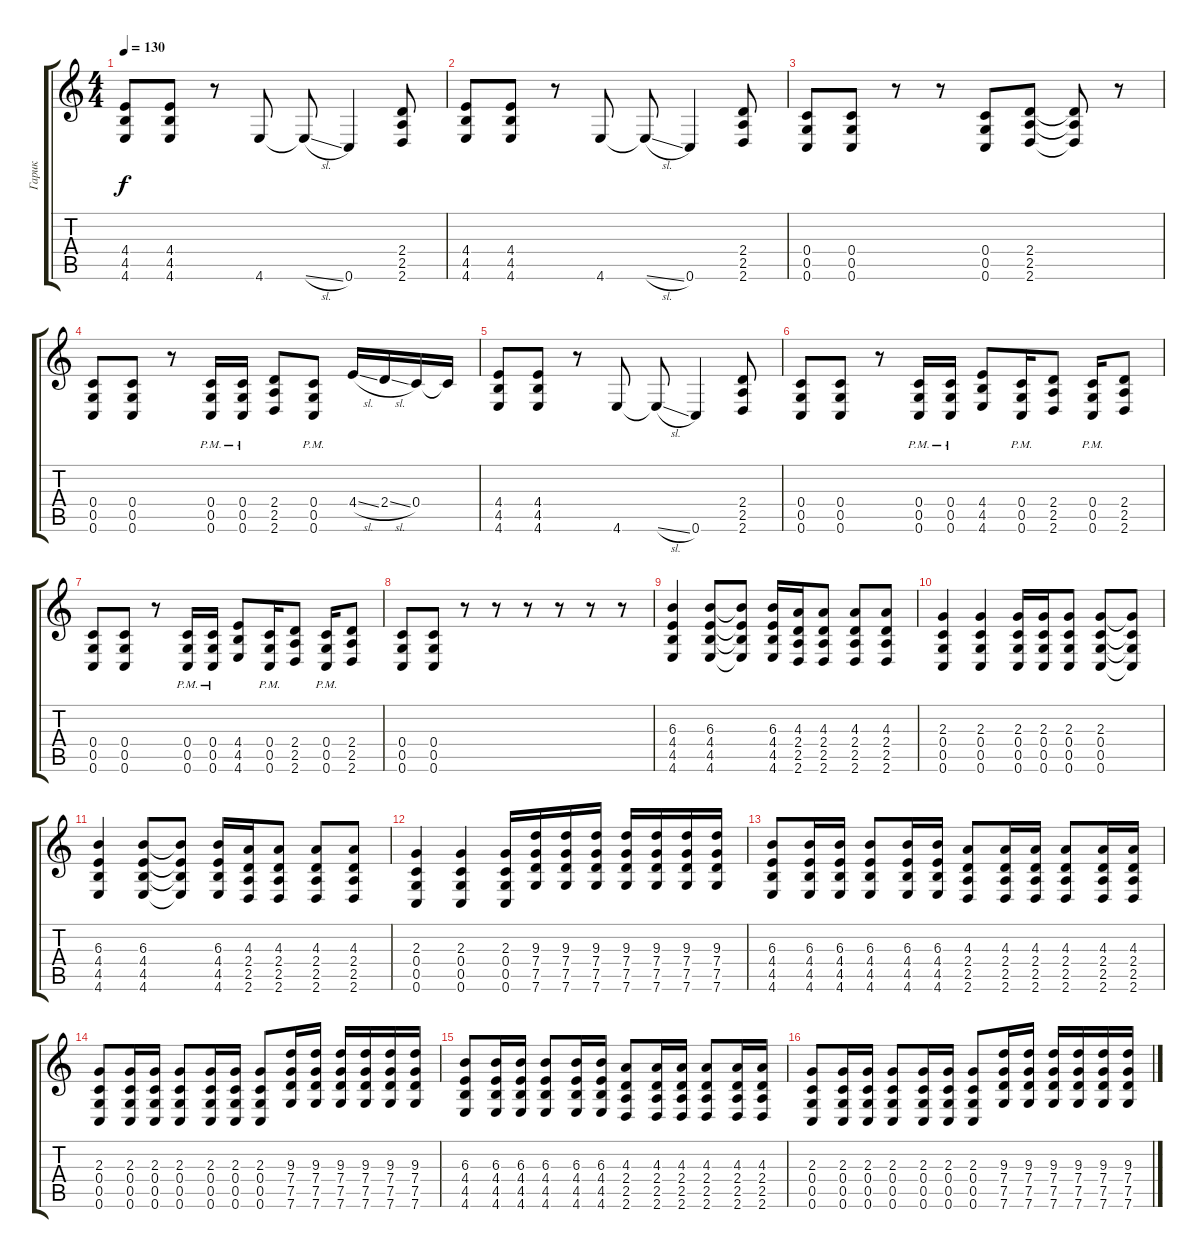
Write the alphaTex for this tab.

\track ("Гарик" "Гарик") {instrument distortionguitar}
\staff {score tabs}
\tuning (D4 A3 F3 C3 G2 C2) {hide}
\ts (4 4)
\tempo 130
\clef g2
\ks c
(4.4 4.5 4.6).8{dy f} (4.4 4.5 4.6).8 r.8 4.6.8 4.6{sl t}.8 0.6.4 (2.4 2.5 2.6).8 |
(4.4 4.5 4.6).8 (4.4 4.5 4.6).8 r.8 4.6.8 4.6{sl t}.8 0.6.4 (2.4 2.5 2.6).8 |
(0.4 0.5 0.6).8 (0.4 0.5 0.6).8 r.8 r.8 (0.4 0.5 0.6).8 (2.4 2.5 2.6).8 (2.4{t} 2.5{t} 2.6{t}).8 r.8 |
(0.4 0.5 0.6).8 (0.4 0.5 0.6).8 r.8 (0.4{pm} 0.5{pm} 0.6{pm}).16 (0.4{pm} 0.5{pm} 0.6{pm}).16 (2.4 2.5 2.6).8 (0.4{pm} 0.5{pm} 0.6{pm}).8 4.4{sl}.16 2.4{sl}.16 0.4.16 0.4{t}.16 |
(4.4 4.5 4.6).8 (4.4 4.5 4.6).8 r.8 4.6.8 4.6{sl t}.8 0.6.4 (2.4 2.5 2.6).8 |
(0.4 0.5 0.6).8 (0.4 0.5 0.6).8 r.8 (0.4{pm} 0.5{pm} 0.6{pm}).16 (0.4{pm} 0.5{pm} 0.6{pm}).16 (4.4 4.5 4.6).8 (0.4{pm} 0.5{pm} 0.6{pm}).16 (2.4 2.5 2.6).8 (0.4{pm} 0.5{pm} 0.6{pm}).16 (2.4 2.5 2.6).8 |
(0.4 0.5 0.6).8 (0.4 0.5 0.6).8 r.8 (0.4{pm} 0.5{pm} 0.6{pm}).16 (0.4{pm} 0.5{pm} 0.6{pm}).16 (4.4 4.5 4.6).8 (0.4{pm} 0.5{pm} 0.6{pm}).16 (2.4 2.5 2.6).8 (0.4{pm} 0.5{pm} 0.6{pm}).16 (2.4 2.5 2.6).8 |
(0.4 0.5 0.6).8 (0.4 0.5 0.6).8 r.8 r.8 r.8 r.8 r.8 r.8 |
(6.3 4.4 4.5 4.6).4 (6.3 4.4 4.5 4.6).8 (6.3{t} 4.4{t} 4.5{t} 4.6{t}).8 (6.3 4.4 4.5 4.6).16 (4.3 2.4 2.5 2.6).16 (4.3 2.4 2.5 2.6).8 (4.3 2.4 2.5 2.6).8 (4.3 2.4 2.5 2.6).8 |
(2.3 0.4 0.5 0.6).4 (2.3 0.4 0.5 0.6).4 (2.3 0.4 0.5 0.6).16 (2.3 0.4 0.5 0.6).16 (2.3 0.4 0.5 0.6).8 (2.3 0.4 0.5 0.6).8 (2.3{t} 0.4{t} 0.5{t} 0.6{t}).8 |
(6.3 4.4 4.5 4.6).4 (6.3 4.4 4.5 4.6).8 (6.3{t} 4.4{t} 4.5{t} 4.6{t}).8 (6.3 4.4 4.5 4.6).16 (4.3 2.4 2.5 2.6).16 (4.3 2.4 2.5 2.6).8 (4.3 2.4 2.5 2.6).8 (4.3 2.4 2.5 2.6).8 |
(2.3 0.4 0.5 0.6).4 (2.3 0.4 0.5 0.6).4 (2.3 0.4 0.5 0.6).16 (9.3 7.4 7.5 7.6).16 (9.3 7.4 7.5 7.6).16 (9.3 7.4 7.5 7.6).16 (9.3 7.4 7.5 7.6).16 (9.3 7.4 7.5 7.6).16 (9.3 7.4 7.5 7.6).16 (9.3 7.4 7.5 7.6).16 |
(6.3 4.4 4.5 4.6).8 (6.3 4.4 4.5 4.6).16 (6.3 4.4 4.5 4.6).16 (6.3 4.4 4.5 4.6).8 (6.3 4.4 4.5 4.6).16 (6.3 4.4 4.5 4.6).16 (4.3 2.4 2.5 2.6).8 (4.3 2.4 2.5 2.6).16 (4.3 2.4 2.5 2.6).16 (4.3 2.4 2.5 2.6).8 (4.3 2.4 2.5 2.6).16 (4.3 2.4 2.5 2.6).16 |
(2.3 0.4 0.5 0.6).8 (2.3 0.4 0.5 0.6).16 (2.3 0.4 0.5 0.6).16 (2.3 0.4 0.5 0.6).8 (2.3 0.4 0.5 0.6).16 (2.3 0.4 0.5 0.6).16 (2.3 0.4 0.5 0.6).8 (9.3 7.4 7.5 7.6).16 (9.3 7.4 7.5 7.6).16 (9.3 7.4 7.5 7.6).16 (9.3 7.4 7.5 7.6).16 (9.3 7.4 7.5 7.6).16 (9.3 7.4 7.5 7.6).16 |
(6.3 4.4 4.5 4.6).8 (6.3 4.4 4.5 4.6).16 (6.3 4.4 4.5 4.6).16 (6.3 4.4 4.5 4.6).8 (6.3 4.4 4.5 4.6).16 (6.3 4.4 4.5 4.6).16 (4.3 2.4 2.5 2.6).8 (4.3 2.4 2.5 2.6).16 (4.3 2.4 2.5 2.6).16 (4.3 2.4 2.5 2.6).8 (4.3 2.4 2.5 2.6).16 (4.3 2.4 2.5 2.6).16 |
(2.3 0.4 0.5 0.6).8 (2.3 0.4 0.5 0.6).16 (2.3 0.4 0.5 0.6).16 (2.3 0.4 0.5 0.6).8 (2.3 0.4 0.5 0.6).16 (2.3 0.4 0.5 0.6).16 (2.3 0.4 0.5 0.6).8 (9.3 7.4 7.5 7.6).16 (9.3 7.4 7.5 7.6).16 (9.3 7.4 7.5 7.6).16 (9.3 7.4 7.5 7.6).16 (9.3 7.4 7.5 7.6).16 (9.3 7.4 7.5 7.6).16
